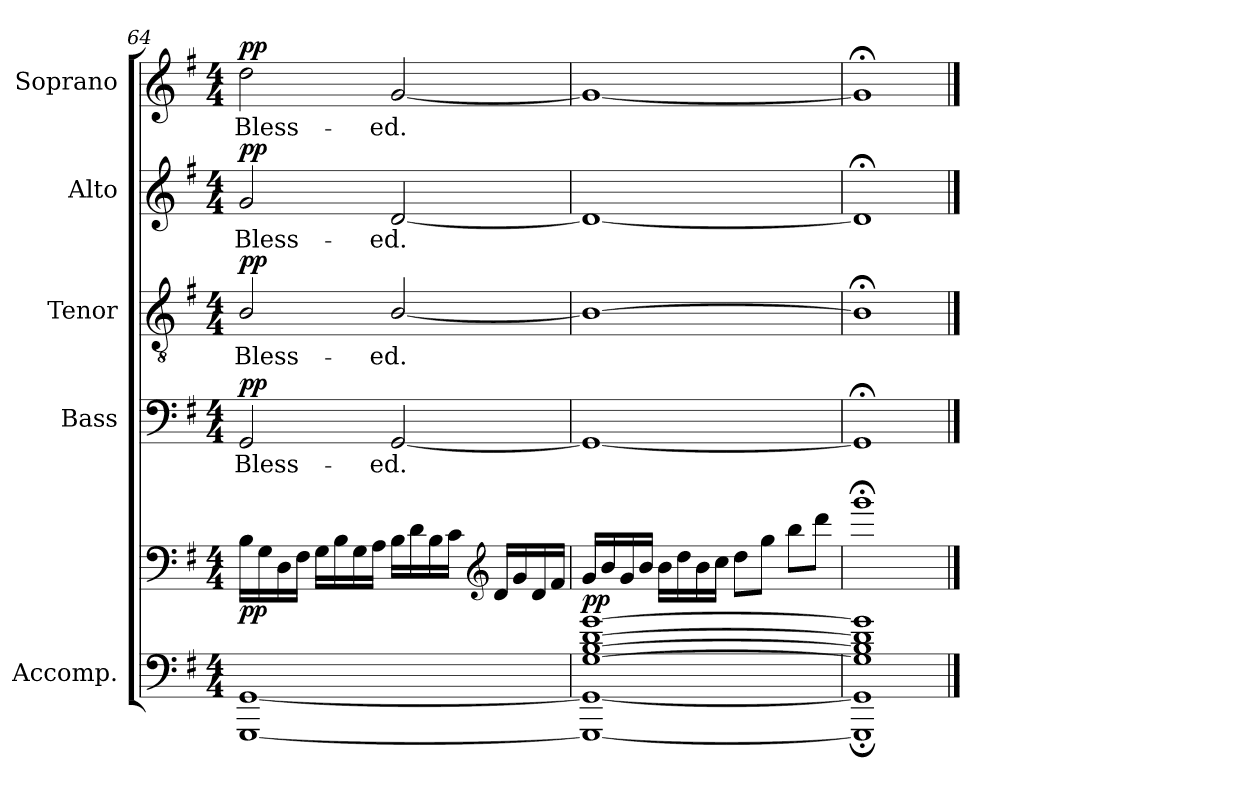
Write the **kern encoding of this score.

**kern	**kern	**dynam	**kern	**text	**dynam	**kern	**text	**dynam	**kern	**text	**dynam	**kern	**text	**dynam
*part5	*part5	*part5	*part4	*part4	*part4	*part3	*part3	*part3	*part2	*part2	*part2	*part1	*part1	*part1
*staff6	*staff5	*staff5/6	*staff4	*staff4	*staff4	*staff3	*staff3	*staff3	*staff2	*staff2	*staff2	*staff1	*staff1	*staff1
*I"Accomp.	*	*	*I"Bass	*	*	*I"Tenor	*	*	*I"Alto	*	*	*I"Soprano	*	*
*	*	*	*I'B	*	*	*I'T	*	*	*I'A	*	*	*I'S	*	*
*clefF4	*clefF4	*	*clefF4	*	*	*clefGv2	*	*	*clefG2	*	*	*clefG2	*	*
*k[f#]	*k[f#]	*	*k[f#]	*	*	*k[f#]	*	*	*k[f#]	*	*	*k[f#]	*	*
*G:	*G:	*	*G:	*	*	*G:	*	*	*G:	*	*	*G:	*	*
*M4/4	*M4/4	*	*M4/4	*	*	*M4/4	*	*	*M4/4	*	*	*M4/4	*	*
=64	=64	=64	=64	=64	=64	=64	=64	=64	=64	=64	=64	=64	=64	=64
*^	*	*	*	*	*	*	*	*	*	*	*	*	*	*
!	!	!	!LO:DY:b	!	!LO:LY:b	!LO:DY:b	!	!LO:LY:b	!LO:DY:b	!	!LO:LY:b	!LO:DY:b	!	!LO:LY:b	!LO:DY:b
1ryy	[1GGG [1GG	16B\LL	pp	2GG/	Bless-	pp	2B/	Bless-	pp	2g/	Bless-	pp	2dd\	Bless-	pp
.	.	16G\	.	.	.	.	.	.	.	.	.	.	.	.	.
.	.	16D\	.	.	.	.	.	.	.	.	.	.	.	.	.
.	.	16F#\JJ	.	.	.	.	.	.	.	.	.	.	.	.	.
.	.	16G\LL	.	.	.	.	.	.	.	.	.	.	.	.	.
.	.	16B\	.	.	.	.	.	.	.	.	.	.	.	.	.
.	.	16G\	.	.	.	.	.	.	.	.	.	.	.	.	.
.	.	16A\JJ	.	.	.	.	.	.	.	.	.	.	.	.	.
!	!	!	!	!	!LO:LY:b	!	!	!LO:LY:b	!	!	!LO:LY:b	!	!	!LO:LY:b	!
.	.	16B\LL	.	[2GG/	-ed.	.	[2B/	-ed.	.	[2d/	-ed.	.	[2g/	-ed.	.
.	.	16d\	.	.	.	.	.	.	.	.	.	.	.	.	.
.	.	16B\	.	.	.	.	.	.	.	.	.	.	.	.	.
.	.	16c\JJ	.	.	.	.	.	.	.	.	.	.	.	.	.
*	*	*clefG2	*	*	*	*	*	*	*	*	*	*	*	*	*
.	.	16d/LL	.	.	.	.	.	.	.	.	.	.	.	.	.
.	.	16g/	.	.	.	.	.	.	.	.	.	.	.	.	.
.	.	16d/	.	.	.	.	.	.	.	.	.	.	.	.	.
.	.	16f#/JJ	.	.	.	.	.	.	.	.	.	.	.	.	.
=65	=65	=65	=65	=65	=65	=65	=65	=65	=65	=65	=65	=65	=65	=65	=65
!	!	!	!LO:DY:a=2	!	!	!	!	!	!	!	!	!	!	!	!
[>1G [>1B [>1d [>1g	1GGG_ 1GG_	16g/LL	pp	1GG_	.	.	1B_	.	.	1d_	.	.	1g_	.	.
.	.	16b/	.	.	.	.	.	.	.	.	.	.	.	.	.
.	.	16g/	.	.	.	.	.	.	.	.	.	.	.	.	.
.	.	16b/JJ	.	.	.	.	.	.	.	.	.	.	.	.	.
.	.	16b\LL	.	.	.	.	.	.	.	.	.	.	.	.	.
.	.	16dd\	.	.	.	.	.	.	.	.	.	.	.	.	.
.	.	16b\	.	.	.	.	.	.	.	.	.	.	.	.	.
.	.	16cc\JJ	.	.	.	.	.	.	.	.	.	.	.	.	.
.	.	8dd\L	.	.	.	.	.	.	.	.	.	.	.	.	.
.	.	8gg\J	.	.	.	.	.	.	.	.	.	.	.	.	.
.	.	8bb\L	.	.	.	.	.	.	.	.	.	.	.	.	.
.	.	8ddd\J	.	.	.	.	.	.	.	.	.	.	.	.	.
=66	=66	=66	=66	=66	=66	=66	=66	=66	=66	=66	=66	=66	=66	=66	=66
1G] 1B] 1d] 1g]	1GGG]; 1GG];	1ggg;<	.	1GG;]	.	.	1B;<]	.	.	1d;]	.	.	1g;]	.	.
*v	*v	*	*	*	*	*	*	*	*	*	*	*	*	*	*
==	==	==	==	==	==	==	==	==	==	==	==	==	==	==
*-	*-	*-	*-	*-	*-	*-	*-	*-	*-	*-	*-	*-	*-	*-
